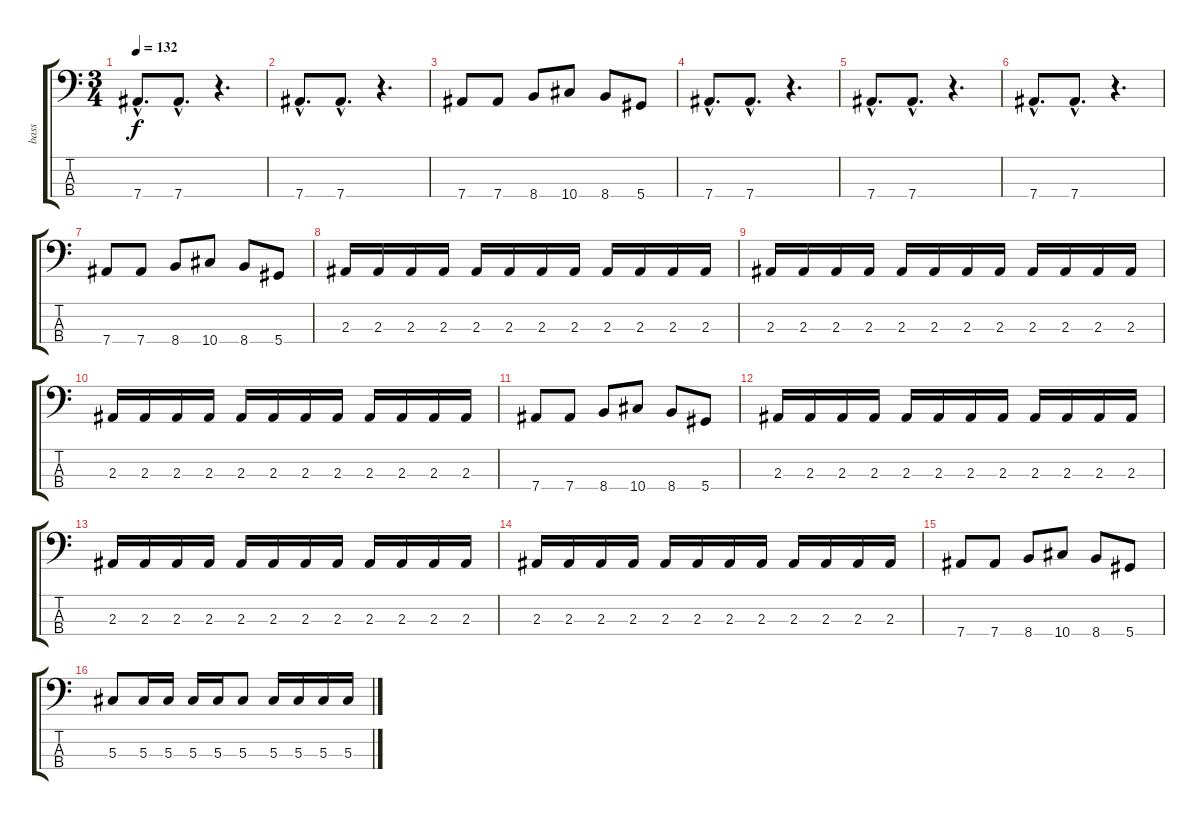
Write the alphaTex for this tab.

\track ("bass" "bass") {instrument electricbasspick}
\staff {score tabs}
\tuning (Gb2 Db2 Ab1 Eb1) {hide}
\ts (3 4)
\tempo 132
\clef f4
\ks c
7.4{hac}.8{d dy f} 7.4{hac}.8{d} r.4{d} |
7.4{hac}.8{d} 7.4{hac}.8{d} r.4{d} |
7.4.8 7.4.8 8.4.8 10.4.8 8.4.8 5.4.8 |
7.4{hac}.8{d} 7.4{hac}.8{d} r.4{d} |
7.4{hac}.8{d} 7.4{hac}.8{d} r.4{d} |
7.4{hac}.8{d} 7.4{hac}.8{d} r.4{d} |
7.4.8 7.4.8 8.4.8 10.4.8 8.4.8 5.4.8 |
2.3.16 2.3.16 2.3.16 2.3.16 2.3.16 2.3.16 2.3.16 2.3.16 2.3.16 2.3.16 2.3.16 2.3.16 |
2.3.16 2.3.16 2.3.16 2.3.16 2.3.16 2.3.16 2.3.16 2.3.16 2.3.16 2.3.16 2.3.16 2.3.16 |
2.3.16 2.3.16 2.3.16 2.3.16 2.3.16 2.3.16 2.3.16 2.3.16 2.3.16 2.3.16 2.3.16 2.3.16 |
7.4.8 7.4.8 8.4.8 10.4.8 8.4.8 5.4.8 |
2.3.16 2.3.16 2.3.16 2.3.16 2.3.16 2.3.16 2.3.16 2.3.16 2.3.16 2.3.16 2.3.16 2.3.16 |
2.3.16 2.3.16 2.3.16 2.3.16 2.3.16 2.3.16 2.3.16 2.3.16 2.3.16 2.3.16 2.3.16 2.3.16 |
2.3.16 2.3.16 2.3.16 2.3.16 2.3.16 2.3.16 2.3.16 2.3.16 2.3.16 2.3.16 2.3.16 2.3.16 |
7.4.8 7.4.8 8.4.8 10.4.8 8.4.8 5.4.8 |
5.3.8 5.3.16 5.3.16 5.3.16 5.3.16 5.3.8 5.3.16 5.3.16 5.3.16 5.3.16
